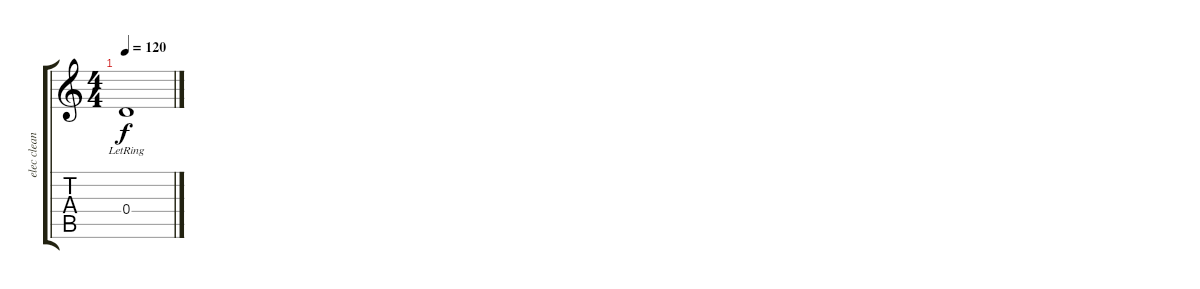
\track ("elec clean" "elec clean") {instrument electricguitarclean}
\staff {score tabs}
\tuning (E4 B3 G3 D3 A2 E2) {hide}
\ts (4 4)
\tempo 120
\clef g2
\ks c
0.4{lr}.1{dy f}
